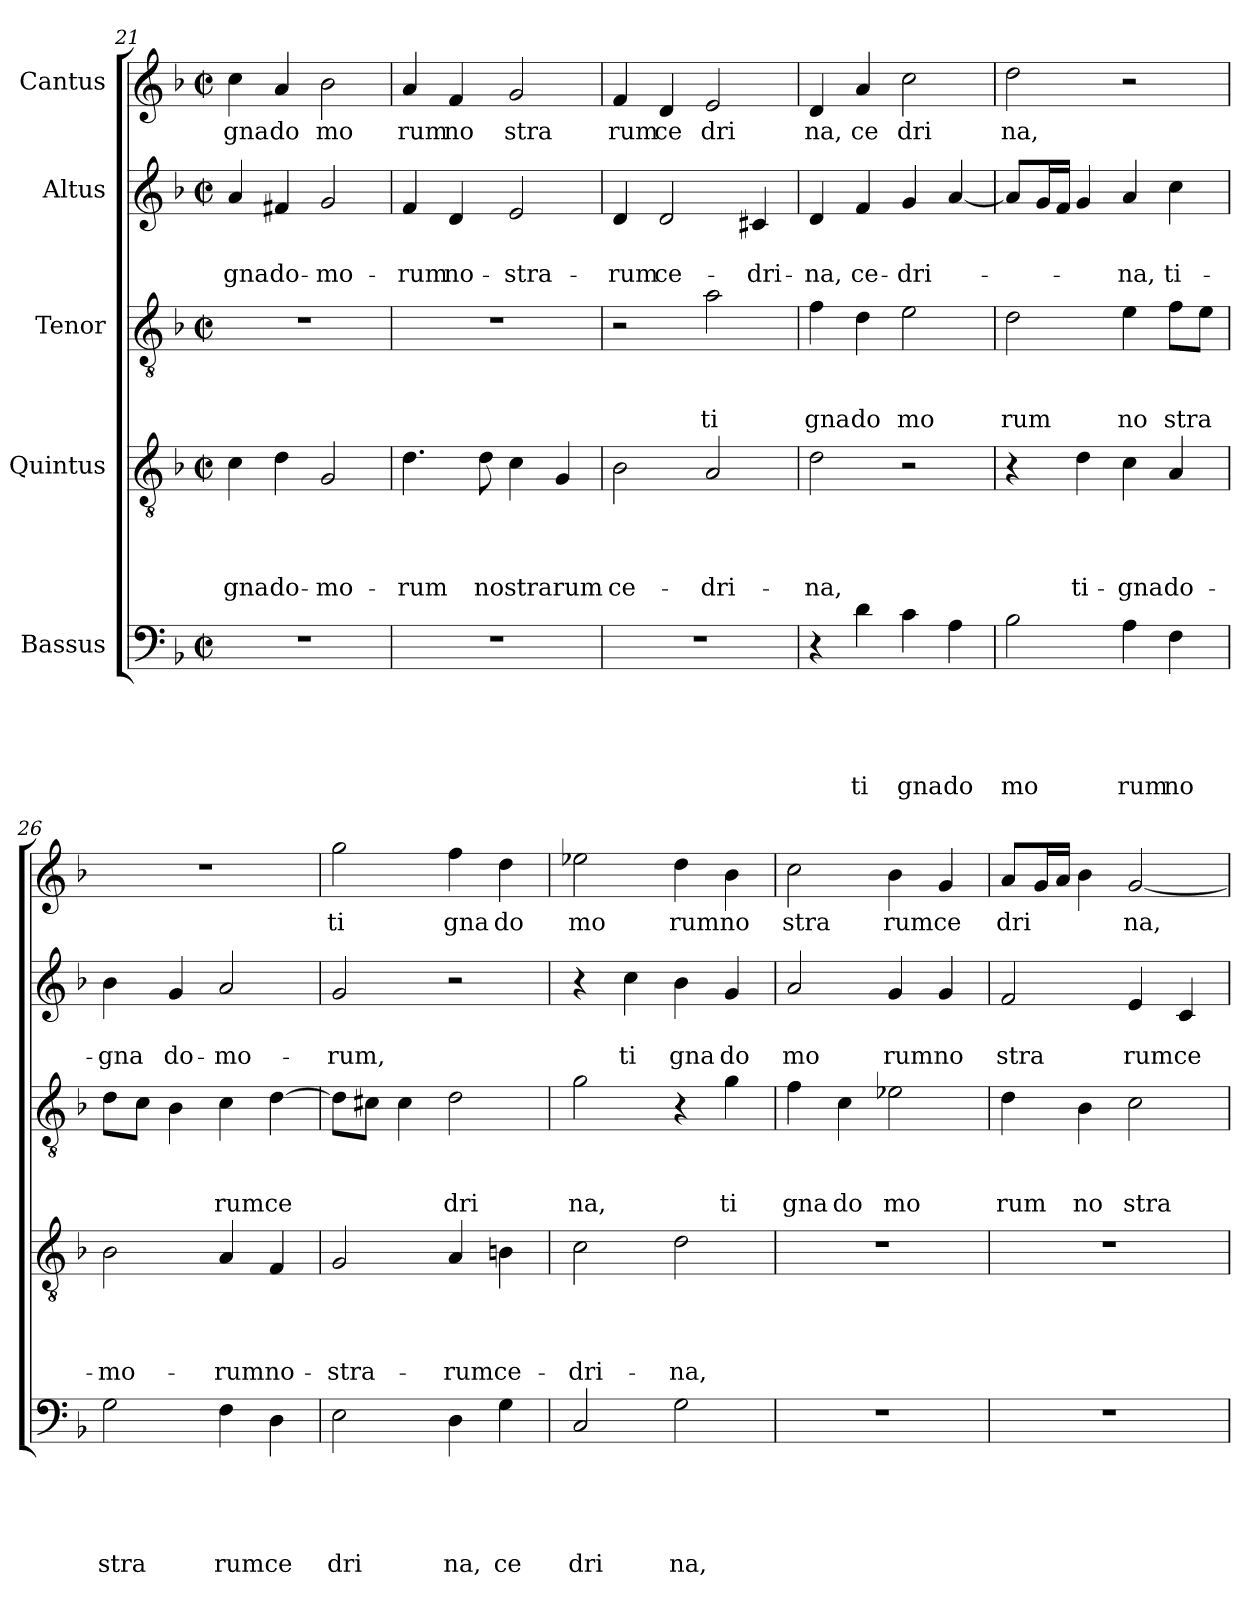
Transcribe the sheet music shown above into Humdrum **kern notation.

**kern	**text	**text	**text	**text	**text	**kern	**text	**text	**text	**text	**kern	**text	**text	**text	**kern	**text	**text	**kern	**text
*part5	*part5	*part5	*part5	*part5	*part5	*part4	*part4	*part4	*part4	*part4	*part3	*part3	*part3	*part3	*part2	*part2	*part2	*part1	*part1
*staff5	*staff5	*staff5	*staff5	*staff5	*staff5	*staff4	*staff4	*staff4	*staff4	*staff4	*staff3	*staff3	*staff3	*staff3	*staff2	*staff2	*staff2	*staff1	*staff1
*I"Bassus	*	*	*	*	*	*I"Quintus	*	*	*	*	*I"Tenor	*	*	*	*I"Altus	*	*	*I"Cantus	*
!!LO:PB:g=z
*clefF4	*	*	*	*	*	*clefGv2	*	*	*	*	*clefGv2	*	*	*	*clefG2	*	*	*clefG2	*
*k[b-]	*	*	*	*	*	*k[b-]	*	*	*	*	*k[b-]	*	*	*	*k[b-]	*	*	*k[b-]	*
*F:	*	*	*	*	*	*F:	*	*	*	*	*F:	*	*	*	*F:	*	*	*F:	*
*M2/2	*	*	*	*	*	*M2/2	*	*	*	*	*M2/2	*	*	*	*M2/2	*	*	*M2/2	*
*met(c|)	*	*	*	*	*	*met(c|)	*	*	*	*	*met(c|)	*	*	*	*met(c|)	*	*	*met(c|)	*
=21	=21	=21	=21	=21	=21	=21	=21	=21	=21	=21	=21	=21	=21	=21	=21	=21	=21	=21	=21
!	!	!	!	!	!	!	!	!	!	!LO:LY:b	!	!	!	!	!	!	!LO:LY:b	!	!LO:LY:b
1r	.	.	.	.	.	4c\	.	.	.	gna	1r	.	.	.	4a/	.	gna	4cc\	-gna
!	!	!	!	!	!	!	!	!	!	!LO:LY:b	!	!	!	!	!	!	!LO:LY:b	!	!LO:LY:b
.	.	.	.	.	.	4d\	.	.	.	do-	.	.	.	.	4f#/	.	do-	4a/	do
!	!	!	!	!	!	!	!	!	!	!LO:LY:b	!	!	!	!	!	!	!LO:LY:b	!	!LO:LY:b
.	.	.	.	.	.	2G/	.	.	.	-mo-	.	.	.	.	2g/	.	-mo-	2b-\	mo
=22	=22	=22	=22	=22	=22	=22	=22	=22	=22	=22	=22	=22	=22	=22	=22	=22	=22	=22	=22
!	!	!	!	!	!	!	!	!	!	!LO:LY:b	!	!	!	!	!	!	!LO:LY:b	!	!LO:LY:b
1r	.	.	.	.	.	4.d\	.	.	.	-rum	1r	.	.	.	4f/	.	-rum	4a/	rum
!	!	!	!	!	!	!	!	!	!	!	!	!	!	!	!	!	!LO:LY:b	!	!LO:LY:b
.	.	.	.	.	.	.	.	.	.	.	.	.	.	.	4d/	.	no-	4f/	no
!	!	!	!	!	!	!	!	!	!	!LO:LY:b	!	!	!	!	!	!	!	!	!
.	.	.	.	.	.	8d\	.	.	.	nostrarum	.	.	.	.	.	.	.	.	.
!	!	!	!	!	!	!	!	!	!	!	!	!	!	!	!	!	!LO:LY:b	!	!LO:LY:b
.	.	.	.	.	.	4c\	.	.	.	.	.	.	.	.	2e/	.	-stra-	2g/	stra
.	.	.	.	.	.	4G/	.	.	.	.	.	.	.	.	.	.	.	.	.
=23	=23	=23	=23	=23	=23	=23	=23	=23	=23	=23	=23	=23	=23	=23	=23	=23	=23	=23	=23
!	!	!	!	!	!	!	!	!	!	!LO:LY:b	!	!	!	!	!	!	!LO:LY:b	!	!LO:LY:b
1r	.	.	.	.	.	2B-\	.	.	.	ce-	2r	.	.	.	4d/	.	-rum	4f/	rum
!	!	!	!	!	!	!	!	!	!	!	!	!	!	!	!	!	!LO:LY:b	!	!LO:LY:b
.	.	.	.	.	.	.	.	.	.	.	.	.	.	.	2d/	.	ce-	4d/	ce
!	!	!	!	!	!	!	!	!	!	!LO:LY:b	!	!	!	!LO:LY:b	!	!	!	!	!LO:LY:b
.	.	.	.	.	.	2A/	.	.	.	-dri-	2a\	.	.	ti	.	.	.	2e/	dri
!	!	!	!	!	!	!	!	!	!	!	!	!	!	!	!	!	!LO:LY:b	!	!
.	.	.	.	.	.	.	.	.	.	.	.	.	.	.	4c#/	.	-dri-	.	.
=24	=24	=24	=24	=24	=24	=24	=24	=24	=24	=24	=24	=24	=24	=24	=24	=24	=24	=24	=24
!	!	!	!	!	!	!	!	!	!	!LO:LY:b	!	!	!	!LO:LY:b	!	!	!LO:LY:b	!	!LO:LY:b
4r	.	.	.	.	.	2d\	.	.	.	-na,	4f\	.	.	gna	4d/	.	-na,	4d/	na,
!	!	!	!	!	!LO:LY:b	!	!	!	!	!	!	!	!	!LO:LY:b	!	!	!LO:LY:b	!	!LO:LY:b
4d\	.	.	.	.	ti	.	.	.	.	.	4d\	.	.	do	4f/	.	ce-	4a/	ce
!	!	!	!	!	!LO:LY:b	!	!	!	!	!	!	!	!	!LO:LY:b	!	!	!LO:LY:b	!	!LO:LY:b
4c\	.	.	.	.	gna	2r	.	.	.	.	2e\	.	.	mo	4g/	.	-dri-	2cc\	dri
!	!	!	!	!	!LO:LY:b	!	!	!	!	!	!	!	!	!	!	!	!	!	!
4A\	.	.	.	.	do	.	.	.	.	.	.	.	.	.	[<4a/	.	.	.	.
=25	=25	=25	=25	=25	=25	=25	=25	=25	=25	=25	=25	=25	=25	=25	=25	=25	=25	=25	=25
!	!	!	!	!	!LO:LY:b	!	!	!	!	!	!	!	!	!LO:LY:b	!	!	!	!	!LO:LY:b
2B-\	.	.	.	.	mo	4r	.	.	.	.	2d\	.	.	rum	8a/L]	.	.	2dd\	na,
.	.	.	.	.	.	.	.	.	.	.	.	.	.	.	16g/L	.	.	.	.
.	.	.	.	.	.	.	.	.	.	.	.	.	.	.	16f/JJ	.	.	.	.
!	!	!	!	!	!	!	!	!	!	!LO:LY:b	!	!	!	!	!	!	!	!	!
.	.	.	.	.	.	4d\	.	.	.	ti-	.	.	.	.	4g/	.	.	.	.
!	!	!	!	!	!LO:LY:b	!	!	!	!	!LO:LY:b	!	!	!	!LO:LY:b	!	!	!LO:LY:b	!	!
4A\	.	.	.	.	rum	4c\	.	.	.	-gna	4e\	.	.	no	4a/	.	-na,	2r	.
!	!	!	!	!	!LO:LY:b	!	!	!	!	!LO:LY:b	!	!	!	!LO:LY:b	!	!	!LO:LY:b	!	!
4F\	.	.	.	.	no	4A/	.	.	.	do-	8f\L	.	.	stra	4cc\	.	ti-	.	.
.	.	.	.	.	.	.	.	.	.	.	8e\J	.	.	.	.	.	.	.	.
=26	=26	=26	=26	=26	=26	=26	=26	=26	=26	=26	=26	=26	=26	=26	=26	=26	=26	=26	=26
!	!	!	!	!	!LO:LY:b	!	!	!	!	!LO:LY:b	!	!	!	!	!	!	!LO:LY:b	!	!
2G\	.	.	.	.	stra	2B-\	.	.	.	-mo-	8d\L	.	.	.	4b-\	.	-gna	1r	.
.	.	.	.	.	.	.	.	.	.	.	8c\J	.	.	.	.	.	.	.	.
!	!	!	!	!	!	!	!	!	!	!	!	!	!	!	!	!	!LO:LY:b	!	!
.	.	.	.	.	.	.	.	.	.	.	4B-\	.	.	.	4g/	.	do-	.	.
!	!	!	!	!	!LO:LY:b	!	!	!	!	!LO:LY:b	!	!	!	!LO:LY:b	!	!	!LO:LY:b	!	!
4F\	.	.	.	.	rum	4A/	.	.	.	-rum	4c\	.	.	rum	2a/	.	-mo-	.	.
!	!	!	!	!	!LO:LY:b	!	!	!	!	!LO:LY:b	!	!	!	!LO:LY:b	!	!	!	!	!
4D\	.	.	.	.	ce	4F/	.	.	.	no-	[>4d\	.	.	ce	.	.	.	.	.
=27	=27	=27	=27	=27	=27	=27	=27	=27	=27	=27	=27	=27	=27	=27	=27	=27	=27	=27	=27
!	!	!	!	!	!LO:LY:b	!	!	!	!	!LO:LY:b	!	!	!	!	!	!	!LO:LY:b	!	!LO:LY:b
2E\	.	.	.	.	dri	2G/	.	.	.	-stra-	8d\L]	.	.	.	2g/	.	-rum,	2gg\	ti
.	.	.	.	.	.	.	.	.	.	.	8c#\J	.	.	.	.	.	.	.	.
.	.	.	.	.	.	.	.	.	.	.	4c#\	.	.	.	.	.	.	.	.
!	!	!	!	!	!LO:LY:b	!	!	!	!	!LO:LY:b	!	!	!	!LO:LY:b	!	!	!	!	!LO:LY:b
4D\	.	.	.	.	na,	4A/	.	.	.	-rum	2d\	.	.	dri	2r	.	.	4ff\	gna
!	!	!	!	!	!LO:LY:b	!	!	!	!	!LO:LY:b	!	!	!	!	!	!	!	!	!LO:LY:b
4G\	.	.	.	.	ce	4Bn\	.	.	.	ce-	.	.	.	.	.	.	.	4dd\	do
!!LO:LB:g=z
=28	=28	=28	=28	=28	=28	=28	=28	=28	=28	=28	=28	=28	=28	=28	=28	=28	=28	=28	=28
!	!	!	!	!	!LO:LY:b	!	!	!	!	!LO:LY:b	!	!	!	!LO:LY:b	!	!	!	!	!LO:LY:b
2C/	.	.	.	.	dri	2c\	.	.	.	-dri-	2g\	.	.	na,	4r	.	.	2ee-X\	mo
!	!	!	!	!	!	!	!	!	!	!	!	!	!	!	!	!	!LO:LY:b	!	!
.	.	.	.	.	.	.	.	.	.	.	.	.	.	.	4cc\	.	ti	.	.
!	!	!	!	!	!LO:LY:b	!	!	!	!	!LO:LY:b	!	!	!	!	!	!	!LO:LY:b	!	!LO:LY:b
2G\	.	.	.	.	na,	2d\	.	.	.	-na,	4r	.	.	.	4b-\	.	gna	4dd\	rum
!	!	!	!	!	!	!	!	!	!	!	!	!	!	!LO:LY:b	!	!	!LO:LY:b	!	!LO:LY:b
.	.	.	.	.	.	.	.	.	.	.	4g\	.	.	ti	4g/	.	do	4b-\	no
=29	=29	=29	=29	=29	=29	=29	=29	=29	=29	=29	=29	=29	=29	=29	=29	=29	=29	=29	=29
!	!	!	!	!	!	!	!	!	!	!	!	!	!	!LO:LY:b	!	!	!LO:LY:b	!	!LO:LY:b
1r	.	.	.	.	.	1r	.	.	.	.	4f\	.	.	gna	2a/	.	mo	2cc\	stra
!	!	!	!	!	!	!	!	!	!	!	!	!	!	!LO:LY:b	!	!	!	!	!
.	.	.	.	.	.	.	.	.	.	.	4c\	.	.	do	.	.	.	.	.
!	!	!	!	!	!	!	!	!	!	!	!	!	!	!LO:LY:b	!	!	!LO:LY:b	!	!LO:LY:b
.	.	.	.	.	.	.	.	.	.	.	2e-X\	.	.	mo	4g/	.	rum	4b-\	rum
!	!	!	!	!	!	!	!	!	!	!	!	!	!	!	!	!	!LO:LY:b	!	!LO:LY:b
.	.	.	.	.	.	.	.	.	.	.	.	.	.	.	4g/	.	no	4g/	ce
=30	=30	=30	=30	=30	=30	=30	=30	=30	=30	=30	=30	=30	=30	=30	=30	=30	=30	=30	=30
!	!	!	!	!	!	!	!	!	!	!	!	!	!	!LO:LY:b	!	!	!LO:LY:b	!	!LO:LY:b
1r	.	.	.	.	.	1r	.	.	.	.	4d\	.	.	rum	2f/	.	stra	8a/L	dri
.	.	.	.	.	.	.	.	.	.	.	.	.	.	.	.	.	.	16g/L	.
.	.	.	.	.	.	.	.	.	.	.	.	.	.	.	.	.	.	16a/JJ	.
!	!	!	!	!	!	!	!	!	!	!	!	!	!	!LO:LY:b	!	!	!	!	!
.	.	.	.	.	.	.	.	.	.	.	4B-\	.	.	no	.	.	.	4b-\	.
!	!	!	!	!	!	!	!	!	!	!	!	!	!	!LO:LY:b	!	!	!LO:LY:b	!	!LO:LY:b
.	.	.	.	.	.	.	.	.	.	.	2c\	.	.	stra	4e/	.	rum	[<2g/	na,
!	!	!	!	!	!	!	!	!	!	!	!	!	!	!	!	!	!LO:LY:b	!	!
.	.	.	.	.	.	.	.	.	.	.	.	.	.	.	4c/	.	ce	.	.
=	=	=	=	=	=	=	=	=	=	=	=	=	=	=	=	=	=	=	=
*-	*-	*-	*-	*-	*-	*-	*-	*-	*-	*-	*-	*-	*-	*-	*-	*-	*-	*-	*-
